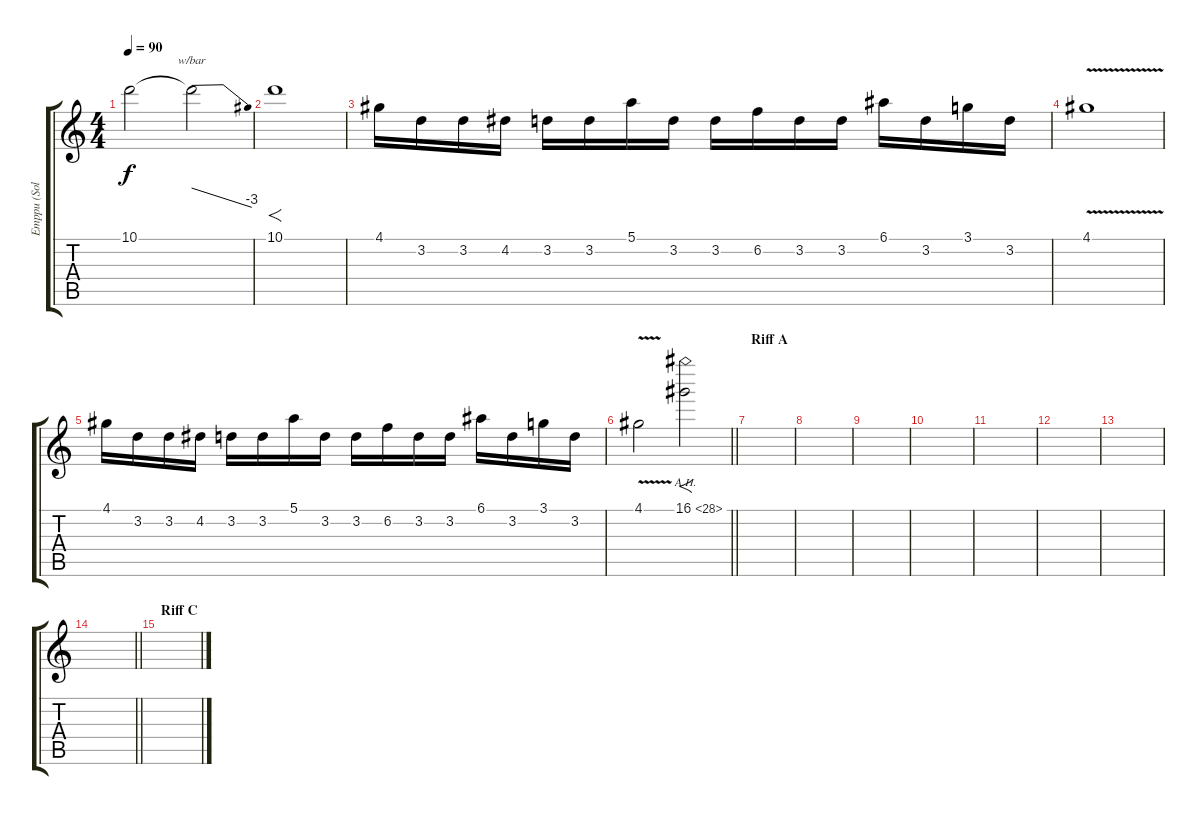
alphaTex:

\track ("Emppu (Solo - DADGBE)" "Emppu (Sol") {instrument distortionguitar}
\staff {score tabs}
\tuning (E4 B3 G3 D3 A2 D2) {hide}
\ts (4 4)
\tempo 90
\clef g2
\ks c
10.1.2{dy f volume 10} 10.1{t}.2{tbe (dive default 0 0 60 -12)} |
10.1.1{f} |
4.1.16{volume 14} 3.2.16 3.2.16 4.2.16 3.2.16 3.2.16 5.1.16 3.2.16 3.2.16 6.2.16 3.2.16 3.2.16 6.1.16 3.2.16 3.1.16 3.2.16 |
4.1{v}.1 |
4.1.16 3.2.16 3.2.16 4.2.16 3.2.16 3.2.16 5.1.16 3.2.16 3.2.16 6.2.16 3.2.16 3.2.16 6.1.16 3.2.16 3.1.16 3.2.16 |
\barLineRight lightlight
4.1{v}.2 16.1{ah 12}.2{f} |
\section ("" "Riff A")
|
|
|
|
|
|
|
\barLineRight lightlight
|
\section ("" "Riff C")
